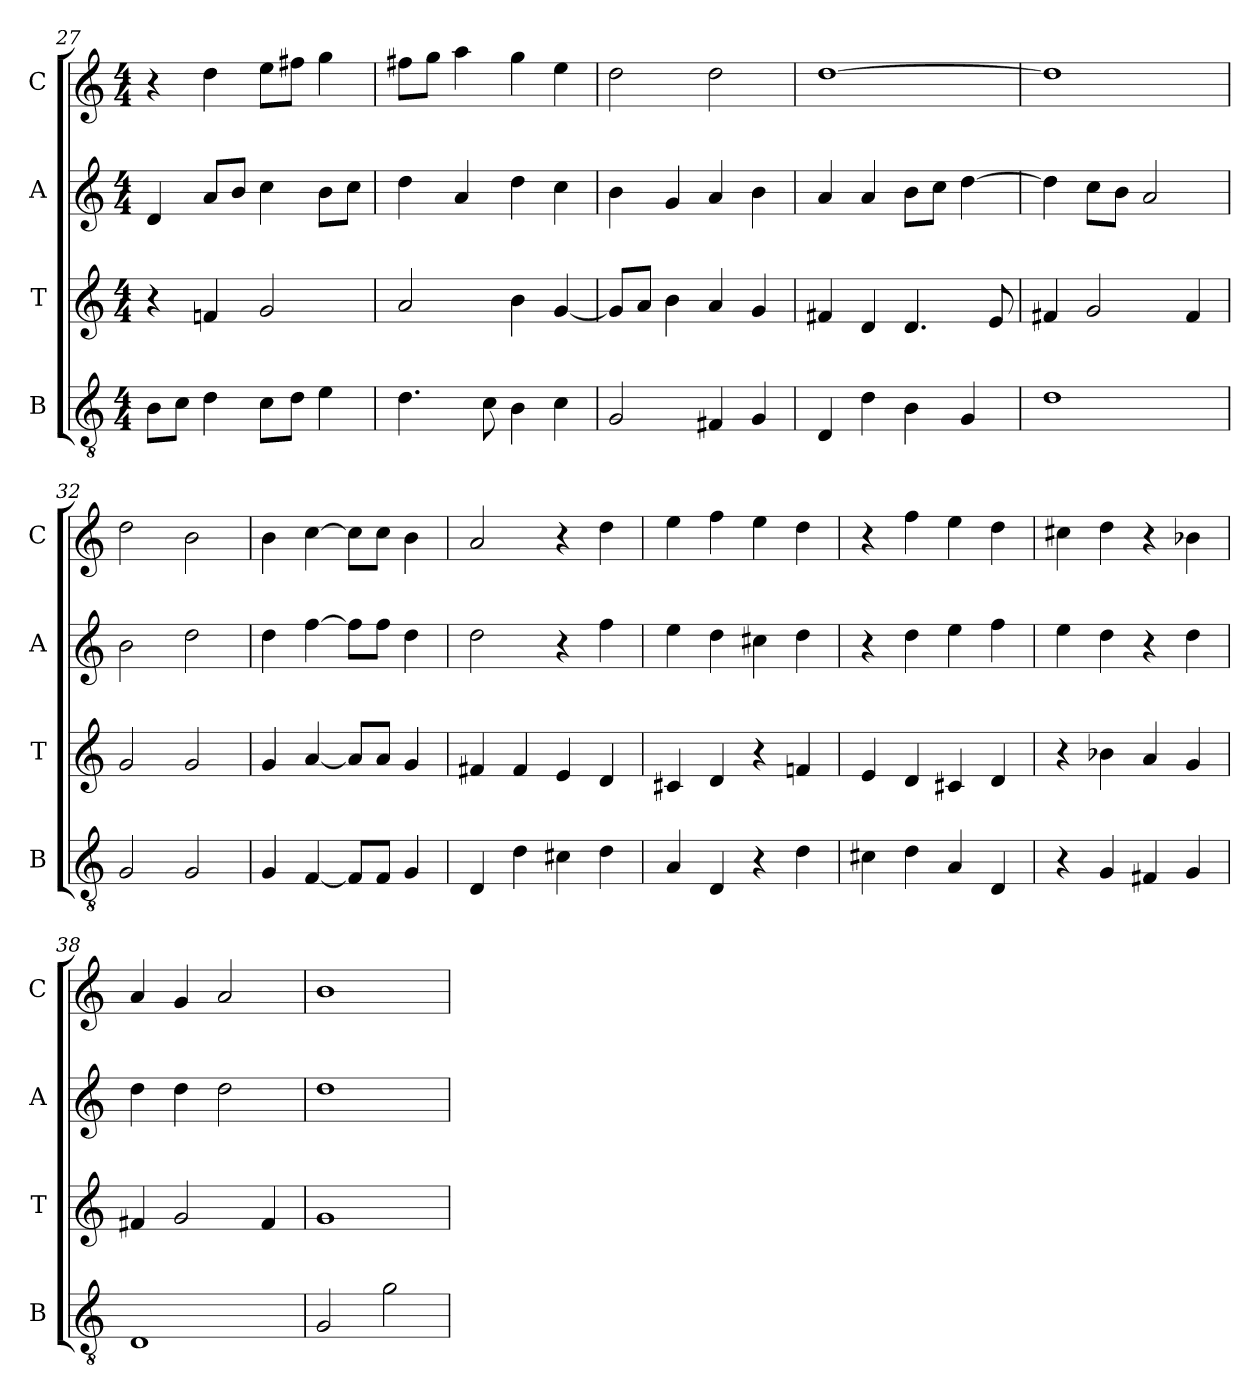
**kern	**kern	**kern	**kern
*part4	*part3	*part2	*part1
*staff4	*staff3	*staff2	*staff1
*I"B	*I"T	*I"A	*I"C
*I'B	*I'T	*I'A	*I'C
*clefGv2	*clefG2	*clefG2	*clefG2
*ITrd7c12	*	*	*
*k[]	*k[]	*k[]	*k[]
*C:	*C:	*C:	*C:
*M4/4	*M4/4	*M4/4	*M4/4
=27	=27	=27	=27
8BBi\L	4r	4di/	4r
8Ci\J	.	.	.
4Di\	4fni/	8ai/L	4ddi\
.	.	8bi/J	.
8Ci\L	2gi/	4cci\	8eei\L
8Di\J	.	.	8ff#Xi\J
4Ei\	.	8bi\L	4ggi\
.	.	8cci\J	.
=28	=28	=28	=28
4.Di\	2ai/	4ddi\	8ff#Xi\L
.	.	.	8ggi\J
.	.	4ai/	4aai\
8Ci\	.	.	.
4BBi\	4bi\	4ddi\	4ggi\
4Ci\	[<4gi/	4cci\	4eei\
=29	=29	=29	=29
2GGi/	8gi/L]	4bi\	2ddi\
.	8ai/J	.	.
.	4bi\	4gi/	.
4FF#Xi/	4ai/	4ai/	2ddi\
4GGi/	4gi/	4bi\	.
=30	=30	=30	=30
4DDi/	4f#Xi/	4ai/	[>1ddi
4Di\	4di/	4ai/	.
4BBi\	4.di/	8bi\L	.
.	.	8cci\J	.
4GGi/	.	[>4ddi\	.
.	8ei/	.	.
!!LO:PB:g=z
=31	=31	=31	=31
1Di	4f#Xi/	4ddi\]	1ddi]
.	2gi/	8cci\L	.
.	.	8bi\J	.
.	.	2ai/	.
.	4f#i/	.	.
=32	=32	=32	=32
2GGi/	2gi/	2bi\	2ddi\
2GGi/	2gi/	2ddi\	2bi\
=33	=33	=33	=33
4GGi/	4gi/	4ddi\	4bi\
[<4FFi/	[<4ai/	[>4ffi\	[>4cci\
8FFi/L]	8ai/L]	8ffi\L]	8cci\L]
8FFi/J	8ai/J	8ffi\J	8cci\J
4GGi/	4gi/	4ddi\	4bi\
=34	=34	=34	=34
4DDi/	4f#Xi/	2ddi\	2ai/
4Di\	4f#i/	.	.
4C#Xi\	4ei/	4r	4r
4Di\	4di/	4ffi\	4ddi\
=35	=35	=35	=35
4AAi/	4c#Xi/	4eei\	4eei\
4DDi/	4di/	4ddi\	4ffi\
4r	4r	4cc#Xi\	4eei\
4Di\	4fni/	4ddi\	4ddi\
=36	=36	=36	=36
4C#Xi\	4ei/	4r	4r
4Di\	4di/	4ddi\	4ffi\
4AAi/	4c#Xi/	4eei\	4eei\
4DDi/	4di/	4ffi\	4ddi\
!!LO:LB:g=z
=37	=37	=37	=37
4r	4r	4eei\	4cc#Xi\
4GGi/	4b-Xi\	4ddi\	4ddi\
4FF#Xi/	4ai/	4r	4r
4GGi/	4gi/	4ddi\	4b-Xi\
=38	=38	=38	=38
1DDi	4f#Xi/	4ddi\	4ai/
.	2gi/	4ddi\	4gi/
.	.	2ddi\	2ai/
.	4f#i/	.	.
=39	=39	=39	=39
2GGi/	1gi	1ddi	1bi
2Gi\	.	.	.
=	=	=	=
*-	*-	*-	*-
